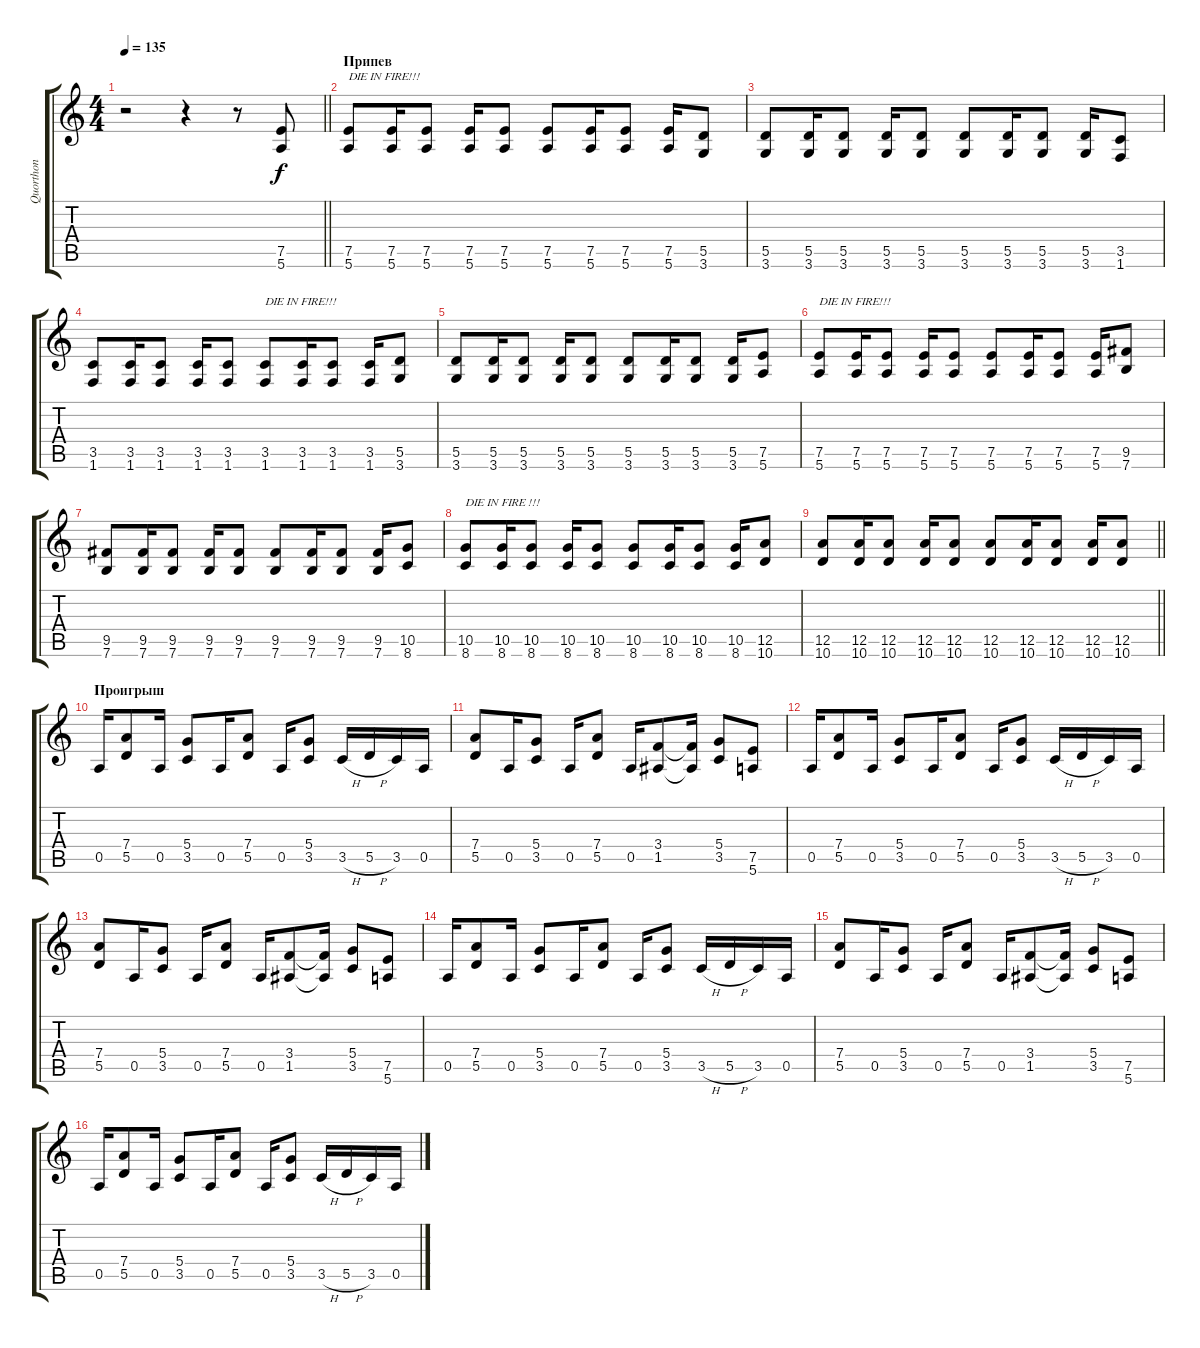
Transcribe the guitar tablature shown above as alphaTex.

\track ("Quorthon" "Quorthon") {instrument distortionguitar}
\staff {score tabs}
\tuning (E4 B3 G3 D3 A2 E2) {hide}
\ts (4 4)
\tempo 135
\clef g2
\barLineRight lightlight
\ks c
r.2{dy f} r.4 r.8 (7.5 5.6).8 |
\section ("" "Припев")
(7.5 5.6).8{txt "DIE IN FIRE!!!"} (7.5 5.6).16 (7.5 5.6).8 (7.5 5.6).16 (7.5 5.6).8 (7.5 5.6).8 (7.5 5.6).16 (7.5 5.6).8 (7.5 5.6).16 (5.5 3.6).8 |
(5.5 3.6).8 (5.5 3.6).16 (5.5 3.6).8 (5.5 3.6).16 (5.5 3.6).8 (5.5 3.6).8 (5.5 3.6).16 (5.5 3.6).8 (5.5 3.6).16 (3.5 1.6).8 |
(3.5 1.6).8 (3.5 1.6).16 (3.5 1.6).8 (3.5 1.6).16 (3.5 1.6).8 (3.5 1.6).8{txt "DIE IN FIRE!!!"} (3.5 1.6).16 (3.5 1.6).8 (3.5 1.6).16 (5.5 3.6).8 |
(5.5 3.6).8 (5.5 3.6).16 (5.5 3.6).8 (5.5 3.6).16 (5.5 3.6).8 (5.5 3.6).8 (5.5 3.6).16 (5.5 3.6).8 (5.5 3.6).16 (7.5 5.6).8 |
(7.5 5.6).8{txt "DIE IN FIRE!!!"} (7.5 5.6).16 (7.5 5.6).8 (7.5 5.6).16 (7.5 5.6).8 (7.5 5.6).8 (7.5 5.6).16 (7.5 5.6).8 (7.5 5.6).16 (9.5 7.6).8 |
(9.5 7.6).8 (9.5 7.6).16 (9.5 7.6).8 (9.5 7.6).16 (9.5 7.6).8 (9.5 7.6).8 (9.5 7.6).16 (9.5 7.6).8 (9.5 7.6).16 (10.5 8.6).8 |
(10.5 8.6).8{txt "DIE IN FIRE !!!"} (10.5 8.6).16 (10.5 8.6).8 (10.5 8.6).16 (10.5 8.6).8 (10.5 8.6).8 (10.5 8.6).16 (10.5 8.6).8 (10.5 8.6).16 (12.5 10.6).8 |
\barLineRight lightlight
(12.5 10.6).8 (12.5 10.6).16 (12.5 10.6).8 (12.5 10.6).16 (12.5 10.6).8 (12.5 10.6).8 (12.5 10.6).16 (12.5 10.6).8 (12.5 10.6).16 (12.5 10.6).8 |
\section ("" "Проигрыш")
0.5.16 (7.4 5.5).8 0.5.16 (5.4 3.5).8 0.5.16 (7.4 5.5).8 0.5.16 (5.4 3.5).8 3.5{h}.16 5.5{h}.16 3.5.16 0.5.16 |
(7.4 5.5).8 0.5.16 (5.4 3.5).8 0.5.16 (7.4 5.5).8 0.5.16 (3.4 1.5).8 (3.4{t} 1.5{t}).16 (5.4 3.5).8 (7.5 5.6).8 |
0.5.16 (7.4 5.5).8 0.5.16 (5.4 3.5).8 0.5.16 (7.4 5.5).8 0.5.16 (5.4 3.5).8 3.5{h}.16 5.5{h}.16 3.5.16 0.5.16 |
(7.4 5.5).8 0.5.16 (5.4 3.5).8 0.5.16 (7.4 5.5).8 0.5.16 (3.4 1.5).8 (3.4{t} 1.5{t}).16 (5.4 3.5).8 (7.5 5.6).8 |
0.5.16 (7.4 5.5).8 0.5.16 (5.4 3.5).8 0.5.16 (7.4 5.5).8 0.5.16 (5.4 3.5).8 3.5{h}.16 5.5{h}.16 3.5.16 0.5.16 |
(7.4 5.5).8 0.5.16 (5.4 3.5).8 0.5.16 (7.4 5.5).8 0.5.16 (3.4 1.5).8 (3.4{t} 1.5{t}).16 (5.4 3.5).8 (7.5 5.6).8 |
0.5.16 (7.4 5.5).8 0.5.16 (5.4 3.5).8 0.5.16 (7.4 5.5).8 0.5.16 (5.4 3.5).8 3.5{h}.16 5.5{h}.16 3.5.16 0.5.16
